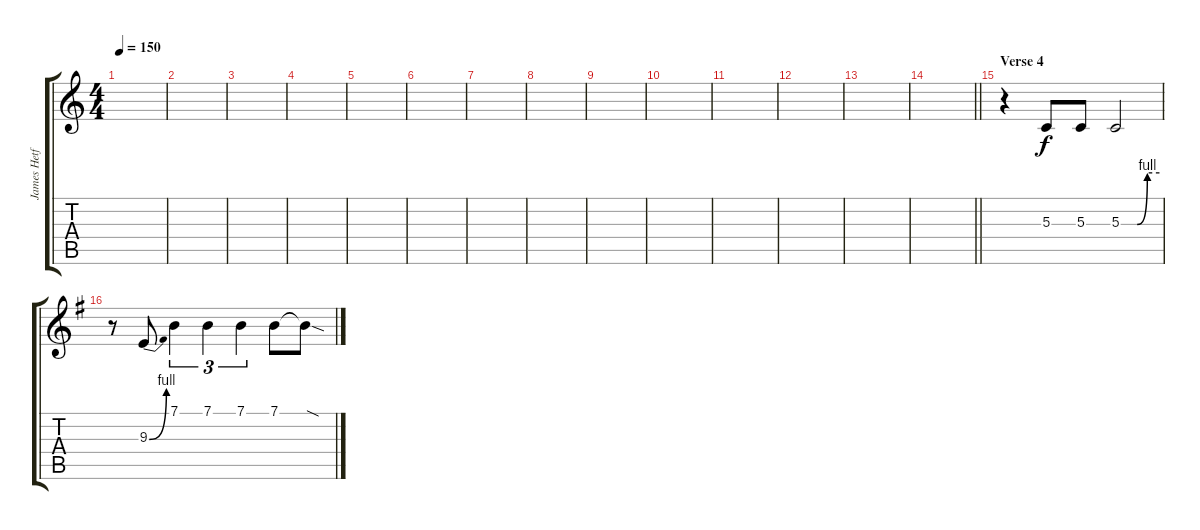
\track ("James Hetfield [V]" "James Hetf") {instrument violin}
\staff {score tabs}
\tuning (E4 B3 G3 D3 A2 E2) {hide}
\ts (4 4)
\tempo 150
\clef g2
\ks c
|
|
|
|
|
|
|
|
|
|
|
|
|
\barLineRight lightlight
|
\section ("" "Verse 4")
r.4 5.3.8 5.3.8 5.3{be (custom 0 0 25 0 41 4 60 4)}.2 |
\ks g
r.8 9.3{be (bend 0 0 60 4)}.8 7.1.4{tu (3 2)} 7.1.4{tu (3 2)} 7.1.4{tu (3 2)} 7.1.8 7.1{sod t}.8
